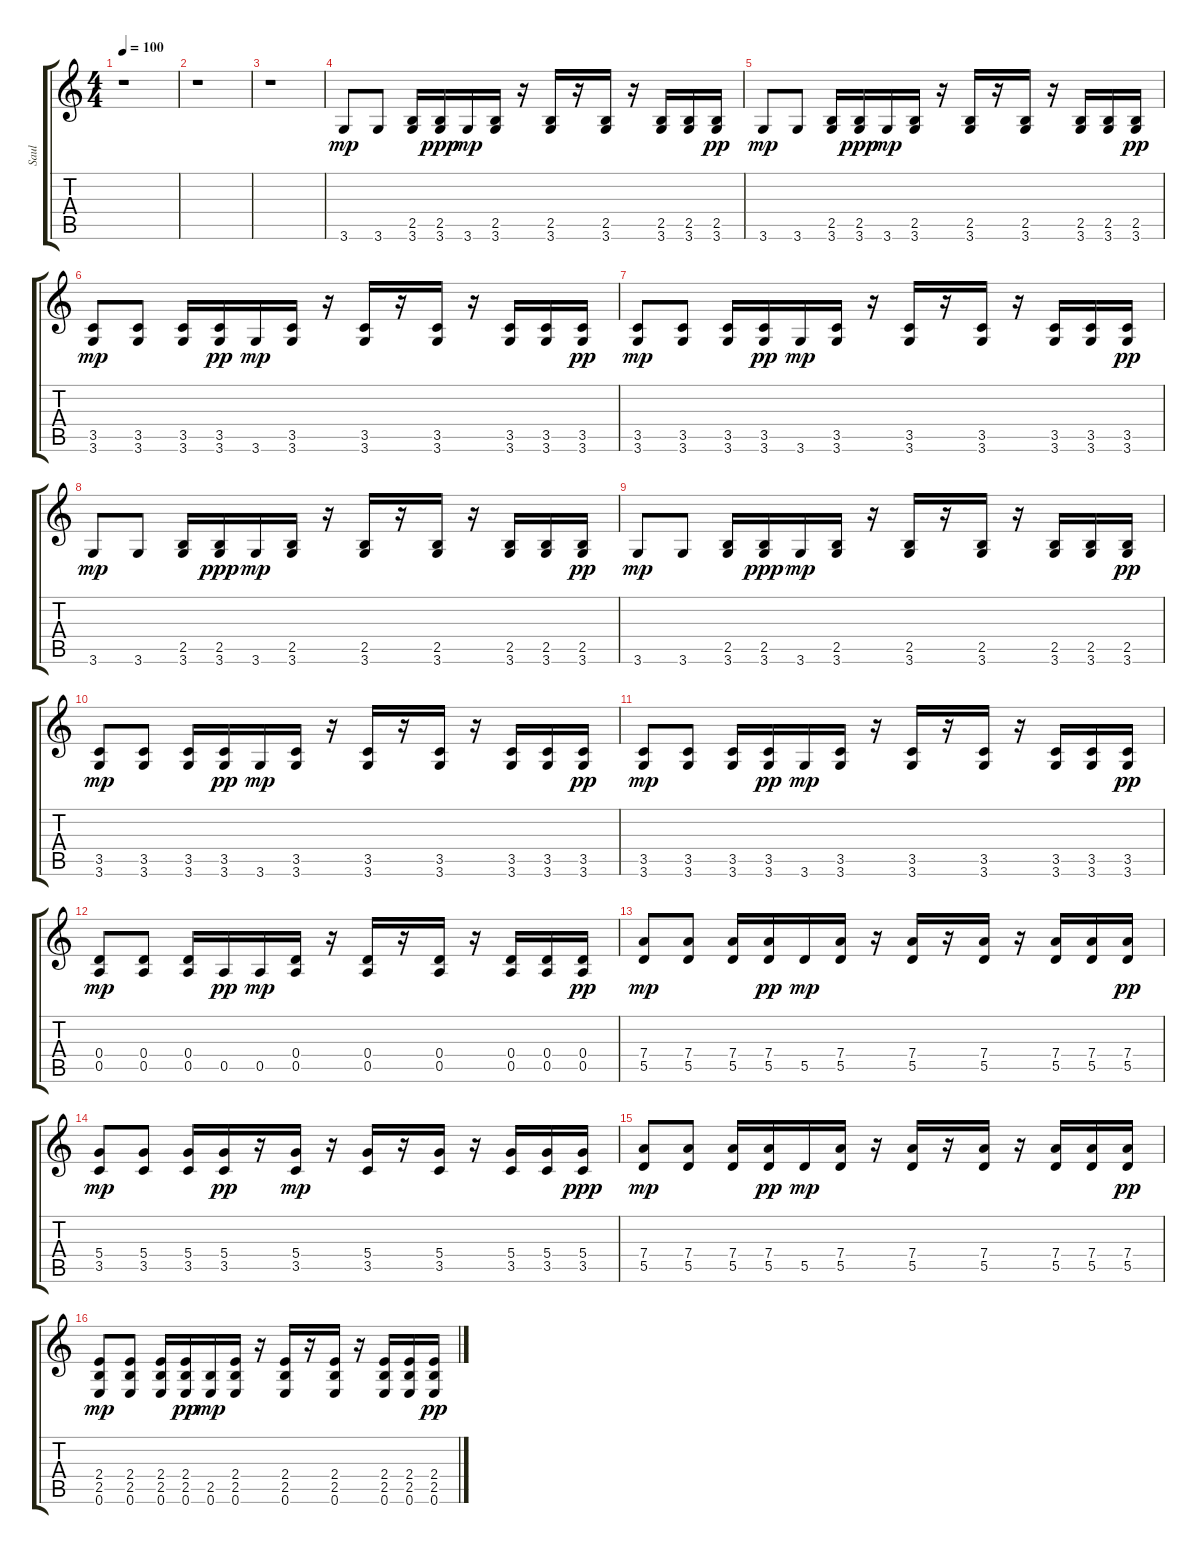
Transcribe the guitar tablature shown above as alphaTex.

\track ("Saul" "Saul") {instrument acousticguitarsteel}
\staff {score tabs}
\tuning (E4 B3 G3 D3 A2 E2) {hide}
\ts (4 4)
\tempo 100
\clef g2
\ks c
r.1{dy mp} |
r.1 |
r.1 |
3.6.8 3.6.8 (2.5 3.6).16 (2.5 3.6).16{dy ppp} 3.6.16{dy mp} (2.5 3.6).16 r.16 (2.5 3.6).16 r.16 (2.5 3.6).16 r.16 (2.5 3.6).16 (2.5 3.6).16 (2.5 3.6).16{dy pp} |
3.6.8{dy mp} 3.6.8 (2.5 3.6).16 (2.5 3.6).16{dy ppp} 3.6.16{dy mp} (2.5 3.6).16 r.16 (2.5 3.6).16 r.16 (2.5 3.6).16 r.16 (2.5 3.6).16 (2.5 3.6).16 (2.5 3.6).16{dy pp} |
(3.5 3.6).8{dy mp} (3.5 3.6).8 (3.5 3.6).16 (3.5 3.6).16{dy pp} 3.6.16{dy mp} (3.5 3.6).16 r.16 (3.5 3.6).16 r.16 (3.5 3.6).16 r.16 (3.5 3.6).16 (3.5 3.6).16 (3.5 3.6).16{dy pp} |
(3.5 3.6).8{dy mp} (3.5 3.6).8 (3.5 3.6).16 (3.5 3.6).16{dy pp} 3.6.16{dy mp} (3.5 3.6).16 r.16 (3.5 3.6).16 r.16 (3.5 3.6).16 r.16 (3.5 3.6).16 (3.5 3.6).16 (3.5 3.6).16{dy pp} |
3.6.8{dy mp} 3.6.8 (2.5 3.6).16 (2.5 3.6).16{dy ppp} 3.6.16{dy mp} (2.5 3.6).16 r.16 (2.5 3.6).16 r.16 (2.5 3.6).16 r.16 (2.5 3.6).16 (2.5 3.6).16 (2.5 3.6).16{dy pp} |
3.6.8{dy mp} 3.6.8 (2.5 3.6).16 (2.5 3.6).16{dy ppp} 3.6.16{dy mp} (2.5 3.6).16 r.16 (2.5 3.6).16 r.16 (2.5 3.6).16 r.16 (2.5 3.6).16 (2.5 3.6).16 (2.5 3.6).16{dy pp} |
(3.5 3.6).8{dy mp} (3.5 3.6).8 (3.5 3.6).16 (3.5 3.6).16{dy pp} 3.6.16{dy mp} (3.5 3.6).16 r.16 (3.5 3.6).16 r.16 (3.5 3.6).16 r.16 (3.5 3.6).16 (3.5 3.6).16 (3.5 3.6).16{dy pp} |
(3.5 3.6).8{dy mp} (3.5 3.6).8 (3.5 3.6).16 (3.5 3.6).16{dy pp} 3.6.16{dy mp} (3.5 3.6).16 r.16 (3.5 3.6).16 r.16 (3.5 3.6).16 r.16 (3.5 3.6).16 (3.5 3.6).16 (3.5 3.6).16{dy pp} |
(0.4 0.5).8{dy mp} (0.4 0.5).8 (0.4 0.5).16 0.5.16{dy pp} 0.5.16{dy mp} (0.4 0.5).16 r.16 (0.4 0.5).16 r.16 (0.4 0.5).16 r.16 (0.4 0.5).16 (0.4 0.5).16 (0.4 0.5).16{dy pp} |
(7.4 5.5).8{dy mp} (7.4 5.5).8 (7.4 5.5).16 (7.4 5.5).16{dy pp} 5.5.16{dy mp} (7.4 5.5).16 r.16 (7.4 5.5).16 r.16 (7.4 5.5).16 r.16 (7.4 5.5).16 (7.4 5.5).16 (7.4 5.5).16{dy pp} |
(5.4 3.5).8{dy mp} (5.4 3.5).8 (5.4 3.5).16 (5.4 3.5).16{dy pp} r.16 (5.4 3.5).16{dy mp} r.16 (5.4 3.5).16 r.16 (5.4 3.5).16 r.16 (5.4 3.5).16 (5.4 3.5).16 (5.4 3.5).16{dy ppp} |
(7.4 5.5).8{dy mp} (7.4 5.5).8 (7.4 5.5).16 (7.4 5.5).16{dy pp} 5.5.16{dy mp} (7.4 5.5).16 r.16 (7.4 5.5).16 r.16 (7.4 5.5).16 r.16 (7.4 5.5).16 (7.4 5.5).16 (7.4 5.5).16{dy pp} |
(2.4 2.5 0.6).8{dy mp} (2.4 2.5 0.6).8 (2.4 2.5 0.6).16 (2.4 2.5 0.6).16{dy pp} (2.5 0.6).16{dy mp} (2.4 2.5 0.6).16 r.16 (2.4 2.5 0.6).16 r.16 (2.4 2.5 0.6).16 r.16 (2.4 2.5 0.6).16 (2.4 2.5 0.6).16 (2.4 2.5 0.6).16{dy pp}
